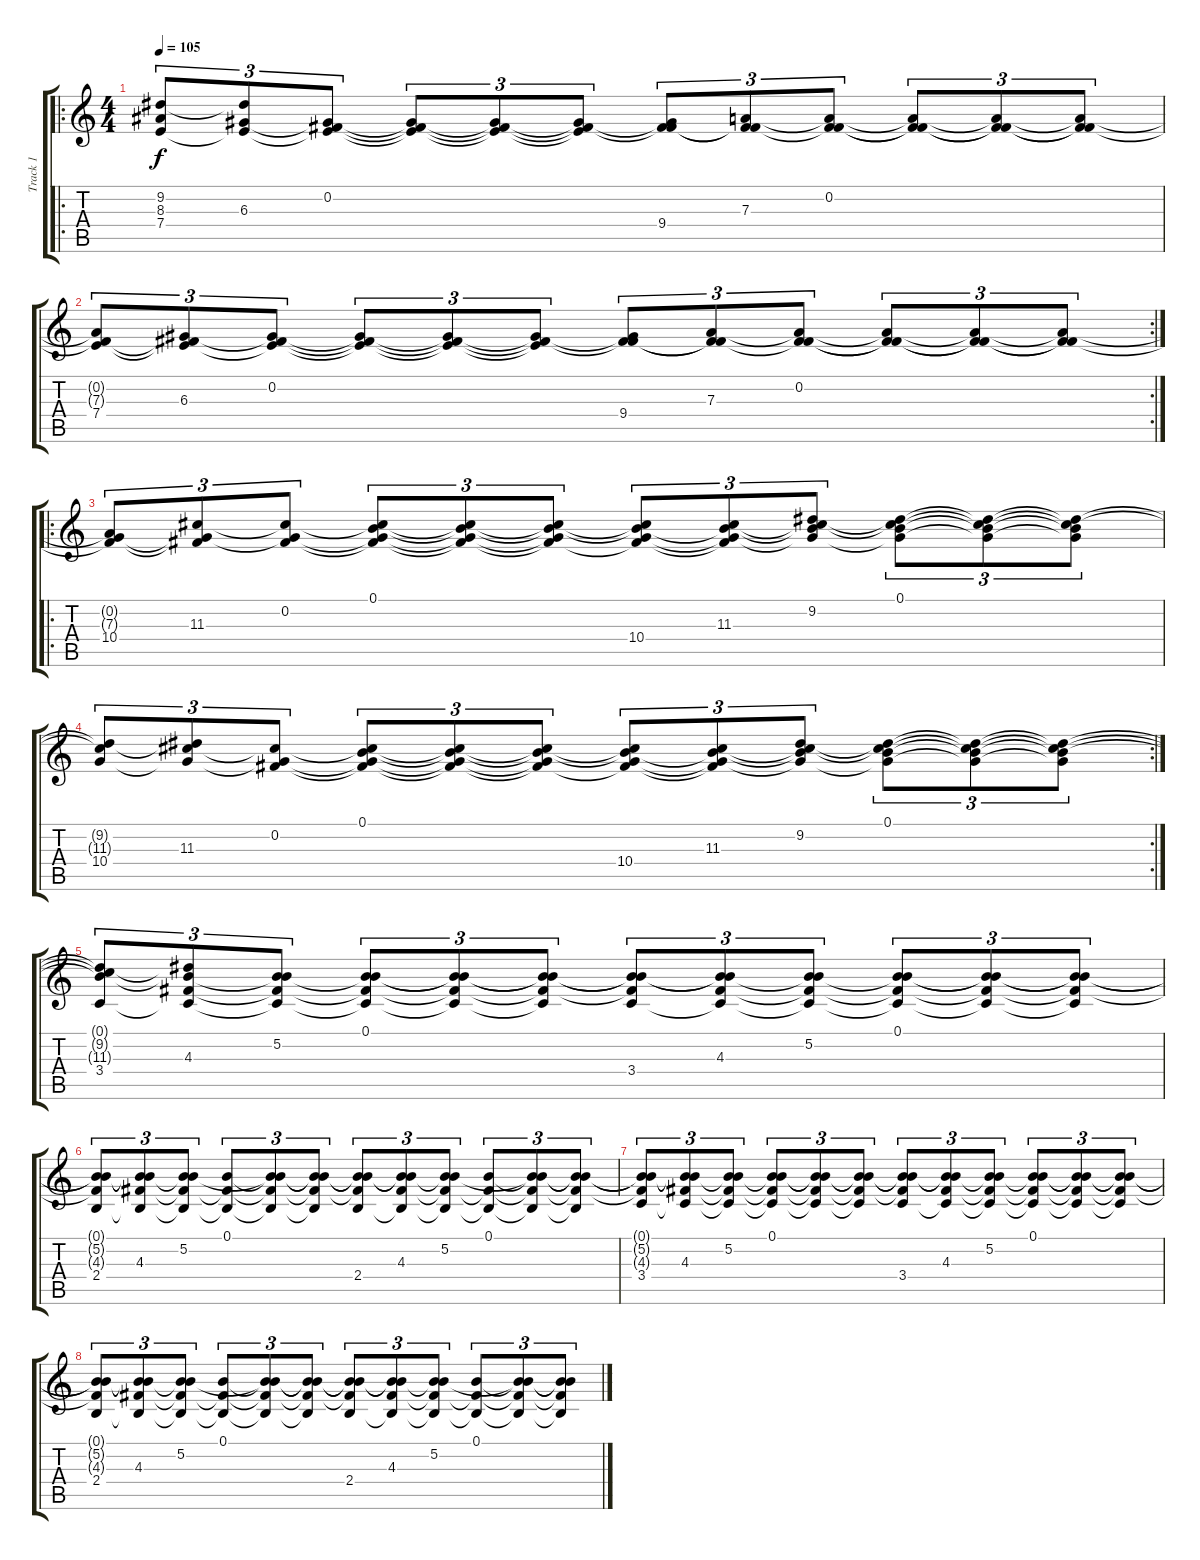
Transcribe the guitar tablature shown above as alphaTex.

\track ("Track 1" "Track 1") {instrument distortionguitar}
\staff {score tabs}
\tuning (B3 Gb3 D3 A2 E2 B1) {hide}
\ro
\ts (4 4)
\tempo 105
\clef g2
\ks c
(9.2{t} 8.3{t} 7.4).8{tu (3 2) dy f} (9.2{t} 6.3 7.4{t}).8{tu (3 2)} (0.2 6.3{t} 7.4{t}).8{tu (3 2)} (0.2{t} 6.3{t} 7.4{t}).8{tu (3 2)} (0.2{t} 6.3{t} 7.4{t}).8{tu (3 2)} (0.2{t} 6.3{t} 7.4{t}).8{tu (3 2)} (0.2{t} 6.3{t} 9.4).8{tu (3 2)} (0.2{t} 7.3 9.4{t}).8{tu (3 2)} (0.2 7.3{t} 9.4{t}).8{tu (3 2)} (0.2{t} 7.3{t} 9.4{t}).8{tu (3 2)} (0.2{t} 7.3{t} 9.4{t}).8{tu (3 2)} (0.2{t} 7.3{t} 9.4{t}).8{tu (3 2)} |
\rc 2
(0.2{t} 7.3{t} 7.4).8{tu (3 2)} (0.2{t} 6.3 7.4{t}).8{tu (3 2)} (0.2 6.3{t} 7.4{t}).8{tu (3 2)} (0.2{t} 6.3{t} 7.4{t}).8{tu (3 2)} (0.2{t} 6.3{t} 7.4{t}).8{tu (3 2)} (0.2{t} 6.3{t} 7.4{t}).8{tu (3 2)} (0.2{t} 6.3{t} 9.4).8{tu (3 2)} (0.2{t} 7.3 9.4{t}).8{tu (3 2)} (0.2 7.3{t} 9.4{t}).8{tu (3 2)} (0.2{t} 7.3{t} 9.4{t}).8{tu (3 2)} (0.2{t} 7.3{t} 9.4{t}).8{tu (3 2)} (0.2{t} 7.3{t} 9.4{t}).8{tu (3 2)} |
\ro
(0.2{t} 7.3{t} 10.4).8{tu (3 2)} (0.2{t} 11.3 10.4{t}).8{tu (3 2)} (0.2 11.3{t} 10.4{t}).8{tu (3 2)} (0.1 0.2{t} 11.3{t} 10.4{t}).8{tu (3 2)} (0.1{t} 0.2{t} 11.3{t} 10.4{t}).8{tu (3 2)} (0.1{t} 0.2{t} 11.3{t} 10.4{t}).8{tu (3 2)} (0.1{t} 0.2{t} 11.3{t} 10.4).8{tu (3 2)} (0.1{t} 0.2{t} 11.3 10.4{t}).8{tu (3 2)} (0.1{t} 9.2 11.3{t} 10.4{t}).8{tu (3 2)} (0.1 9.2{t} 11.3{t} 10.4{t}).8{tu (3 2)} (0.1{t} 9.2{t} 11.3{t} 10.4{t}).8{tu (3 2)} (0.1{t} 9.2{t} 11.3{t} 10.4{t}).8{tu (3 2)} |
\rc 2
(9.2{t} 11.3{t} 10.4).8{tu (3 2)} (9.2{t} 11.3 10.4{t}).8{tu (3 2)} (0.2 11.3{t} 10.4{t}).8{tu (3 2)} (0.1 0.2{t} 11.3{t} 10.4{t}).8{tu (3 2)} (0.1{t} 0.2{t} 11.3{t} 10.4{t}).8{tu (3 2)} (0.1{t} 0.2{t} 11.3{t} 10.4{t}).8{tu (3 2)} (0.1{t} 0.2{t} 11.3{t} 10.4).8{tu (3 2)} (0.1{t} 0.2{t} 11.3 10.4{t}).8{tu (3 2)} (0.1{t} 9.2 11.3{t} 10.4{t}).8{tu (3 2)} (0.1 9.2{t} 11.3{t} 10.4{t}).8{tu (3 2)} (0.1{t} 9.2{t} 11.3{t} 10.4{t}).8{tu (3 2)} (0.1{t} 9.2{t} 11.3{t} 10.4{t}).8{tu (3 2)} |
(0.1{t} 9.2{t} 11.3{t} 3.4).8{tu (3 2)} (0.1{t} 9.2{t} 4.3 3.4{t}).8{tu (3 2)} (0.1{t} 5.2 4.3{t} 3.4{t}).8{tu (3 2)} (0.1 5.2{t} 4.3{t} 3.4{t}).8{tu (3 2)} (0.1{t} 5.2{t} 4.3{t} 3.4{t}).8{tu (3 2)} (0.1{t} 5.2{t} 4.3{t} 3.4{t}).8{tu (3 2)} (0.1{t} 5.2{t} 4.3{t} 3.4).8{tu (3 2)} (0.1{t} 5.2{t} 4.3 3.4{t}).8{tu (3 2)} (0.1{t} 5.2 4.3{t} 3.4{t}).8{tu (3 2)} (0.1 5.2{t} 4.3{t} 3.4{t}).8{tu (3 2)} (0.1{t} 5.2{t} 4.3{t} 3.4{t}).8{tu (3 2)} (0.1{t} 5.2{t} 4.3{t} 3.4{t}).8{tu (3 2)} |
(0.1{t} 5.2{t} 4.3{t} 2.4).8{tu (3 2)} (0.1{t} 5.2{t} 4.3 2.4{t}).8{tu (3 2)} (0.1{t} 5.2 4.3{t} 2.4{t}).8{tu (3 2)} (0.1 4.3{t} 2.4{t}).8{tu (3 2)} (0.1{t} 5.2{t} 4.3{t} 2.4{t}).8{tu (3 2)} (0.1{t} 5.2{t} 4.3{t} 2.4{t}).8{tu (3 2)} (0.1{t} 5.2{t} 4.3{t} 2.4).8{tu (3 2)} (0.1{t} 5.2{t} 4.3 2.4{t}).8{tu (3 2)} (0.1{t} 5.2 4.3{t} 2.4{t}).8{tu (3 2)} (0.1 4.3{t} 2.4{t}).8{tu (3 2)} (0.1{t} 5.2{t} 4.3{t} 2.4{t}).8{tu (3 2)} (0.1{t} 5.2{t} 4.3{t} 2.4{t}).8{tu (3 2)} |
(0.1{t} 5.2{t} 4.3{t} 3.4).8{tu (3 2)} (0.1{t} 5.2{t} 4.3 3.4{t}).8{tu (3 2)} (0.1{t} 5.2 4.3{t} 3.4{t}).8{tu (3 2)} (0.1 5.2{t} 4.3{t} 3.4{t}).8{tu (3 2)} (0.1{t} 5.2{t} 4.3{t} 3.4{t}).8{tu (3 2)} (0.1{t} 5.2{t} 4.3{t} 3.4{t}).8{tu (3 2)} (0.1{t} 5.2{t} 4.3{t} 3.4).8{tu (3 2)} (0.1{t} 5.2{t} 4.3 3.4{t}).8{tu (3 2)} (0.1{t} 5.2 4.3{t} 3.4{t}).8{tu (3 2)} (0.1 5.2{t} 4.3{t} 3.4{t}).8{tu (3 2)} (0.1{t} 5.2{t} 4.3{t} 3.4{t}).8{tu (3 2)} (0.1{t} 5.2{t} 4.3{t} 3.4{t}).8{tu (3 2)} |
(0.1{t} 5.2{t} 4.3{t} 2.4).8{tu (3 2)} (0.1{t} 5.2{t} 4.3 2.4{t}).8{tu (3 2)} (0.1{t} 5.2 4.3{t} 2.4{t}).8{tu (3 2)} (0.1 4.3{t} 2.4{t}).8{tu (3 2)} (0.1{t} 5.2{t} 4.3{t} 2.4{t}).8{tu (3 2)} (0.1{t} 5.2{t} 4.3{t} 2.4{t}).8{tu (3 2)} (0.1{t} 5.2{t} 4.3{t} 2.4).8{tu (3 2)} (0.1{t} 5.2{t} 4.3 2.4{t}).8{tu (3 2)} (0.1{t} 5.2 4.3{t} 2.4{t}).8{tu (3 2)} (0.1 4.3{t} 2.4{t}).8{tu (3 2)} (0.1{t} 5.2{t} 4.3{t} 2.4{t}).8{tu (3 2)} (0.1{t} 5.2{t} 4.3{t} 2.4{t}).8{tu (3 2)}
